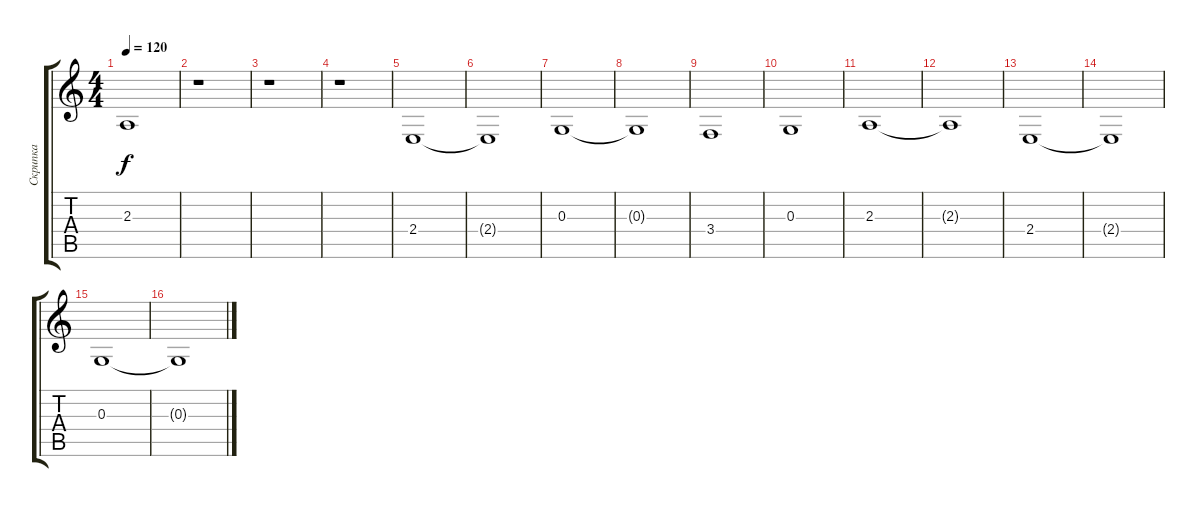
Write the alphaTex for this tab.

\track ("Скрипка" "Скрипка") {instrument violin}
\staff {score tabs}
\tuning (E4 B3 G3 D3 A2 E2) {hide}
\ts (4 4)
\tempo 120
\clef g2
\ks c
2.3.1{dy f volume 10} |
r.1 |
r.1 |
r.1 |
2.4.1{volume 8} |
2.4{t}.1 |
0.3.1{volume 9} |
0.3{t}.1 |
3.4.1 |
0.3.1 |
2.3.1 |
2.3{t}.1 |
2.4.1{volume 8} |
2.4{t}.1 |
0.3.1 |
0.3{t}.1
